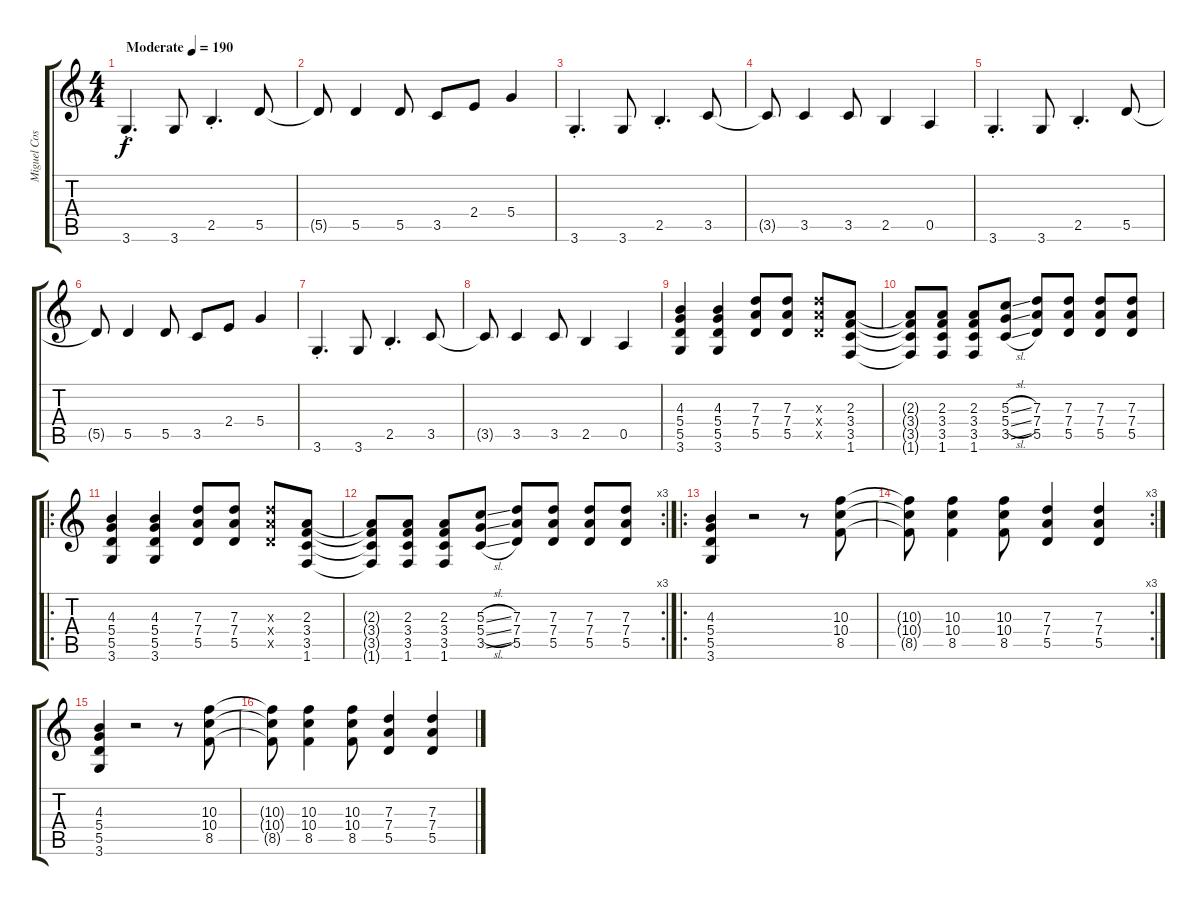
\track ("Miguel Costas - Guitarra" "Miguel Cos") {instrument overdrivenguitar}
\staff {score tabs}
\tuning (E4 B3 G3 D3 A2 E2) {hide}
\ts (4 4)
\tempo (190 "Moderate")
\clef g2
\ks c
3.6{st}.4{d dy f instrument overdrivenguitar} 3.6.8 2.5{st}.4{d} 5.5.8 |
5.5{t}.8 5.5.4 5.5.8 3.5.8 2.4.8 5.4.4 |
3.6{st}.4{d} 3.6.8 2.5{st}.4{d} 3.5.8 |
3.5{t}.8 3.5.4 3.5.8 2.5.4 0.5.4 |
3.6{st}.4{d} 3.6.8 2.5{st}.4{d} 5.5.8 |
5.5{t}.8 5.5.4 5.5.8 3.5.8 2.4.8 5.4.4 |
3.6{st}.4{d} 3.6.8 2.5{st}.4{d} 3.5.8 |
3.5{t}.8 3.5.4 3.5.8 2.5.4 0.5.4 |
(4.3 5.4 5.5 3.6).4 (4.3 5.4 5.5 3.6).4 (7.3 7.4 5.5).8 (7.3 7.4 5.5).8 (7.3{x} 7.4{x} 5.5{x}).8 (2.3 3.4 3.5 1.6).8 |
(2.3{t} 3.4{t} 3.5{t} 1.6{t}).8 (2.3 3.4 3.5 1.6).8 (2.3 3.4 3.5 1.6).8 (5.3{sl} 5.4{sl} 3.5{sl}).8 (7.3 7.4 5.5).8 (7.3 7.4 5.5).8 (7.3 7.4 5.5).8 (7.3 7.4 5.5).8 |
\ro
(4.3 5.4 5.5 3.6).4 (4.3 5.4 5.5 3.6).4 (7.3 7.4 5.5).8 (7.3 7.4 5.5).8 (7.3{x} 7.4{x} 5.5{x}).8 (2.3 3.4 3.5 1.6).8 |
\rc 3
(2.3{t} 3.4{t} 3.5{t} 1.6{t}).8 (2.3 3.4 3.5 1.6).8 (2.3 3.4 3.5 1.6).8 (5.3{sl} 5.4{sl} 3.5{sl}).8 (7.3 7.4 5.5).8 (7.3 7.4 5.5).8 (7.3 7.4 5.5).8 (7.3 7.4 5.5).8 |
\ro
(4.3 5.4 5.5 3.6).4 r.2 r.8 (10.3 10.4 8.5).8 |
\rc 3
(10.3{t} 10.4{t} 8.5{t}).8 (10.3 10.4 8.5).4 (10.3 10.4 8.5).8 (7.3 7.4 5.5).4 (7.3 7.4 5.5).4 |
(4.3 5.4 5.5 3.6).4 r.2 r.8 (10.3 10.4 8.5).8 |
(10.3{t} 10.4{t} 8.5{t}).8 (10.3 10.4 8.5).4 (10.3 10.4 8.5).8 (7.3 7.4 5.5).4 (7.3 7.4 5.5).4
